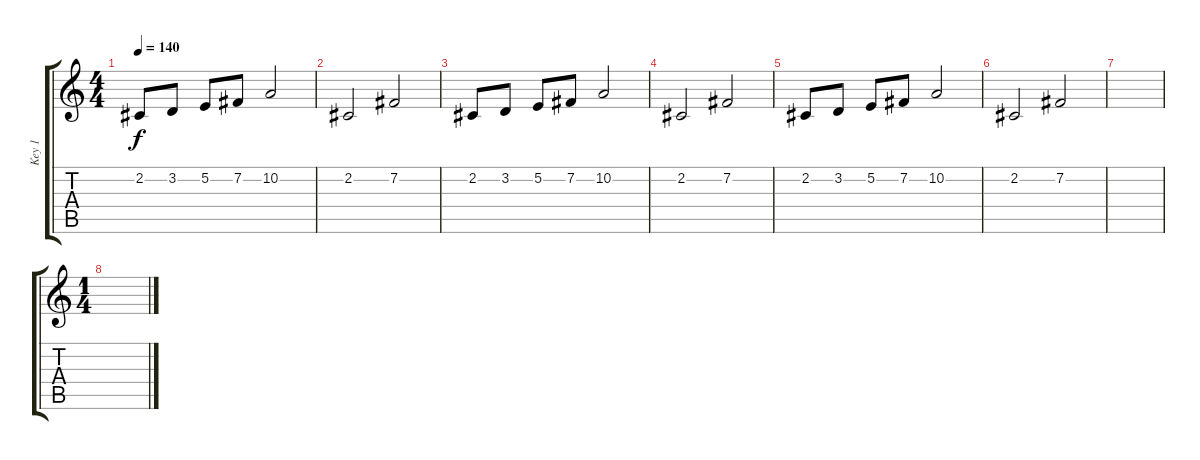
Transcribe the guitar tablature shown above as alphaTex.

\track ("Key 1" "Key 1") {instrument stringensemble1}
\staff {score tabs}
\tuning (E4 B3 G3 D3 A2 E2) {hide}
\ts (4 4)
\tempo 140
\clef g2
\ks c
2.2.8{dy f} 3.2.8 5.2.8 7.2.8 10.2.2 |
2.2.2 7.2.2 |
2.2.8 3.2.8 5.2.8 7.2.8 10.2.2 |
2.2.2 7.2.2 |
2.2.8 3.2.8 5.2.8 7.2.8 10.2.2 |
2.2.2 7.2.2 |
|
\ts (1 4)
